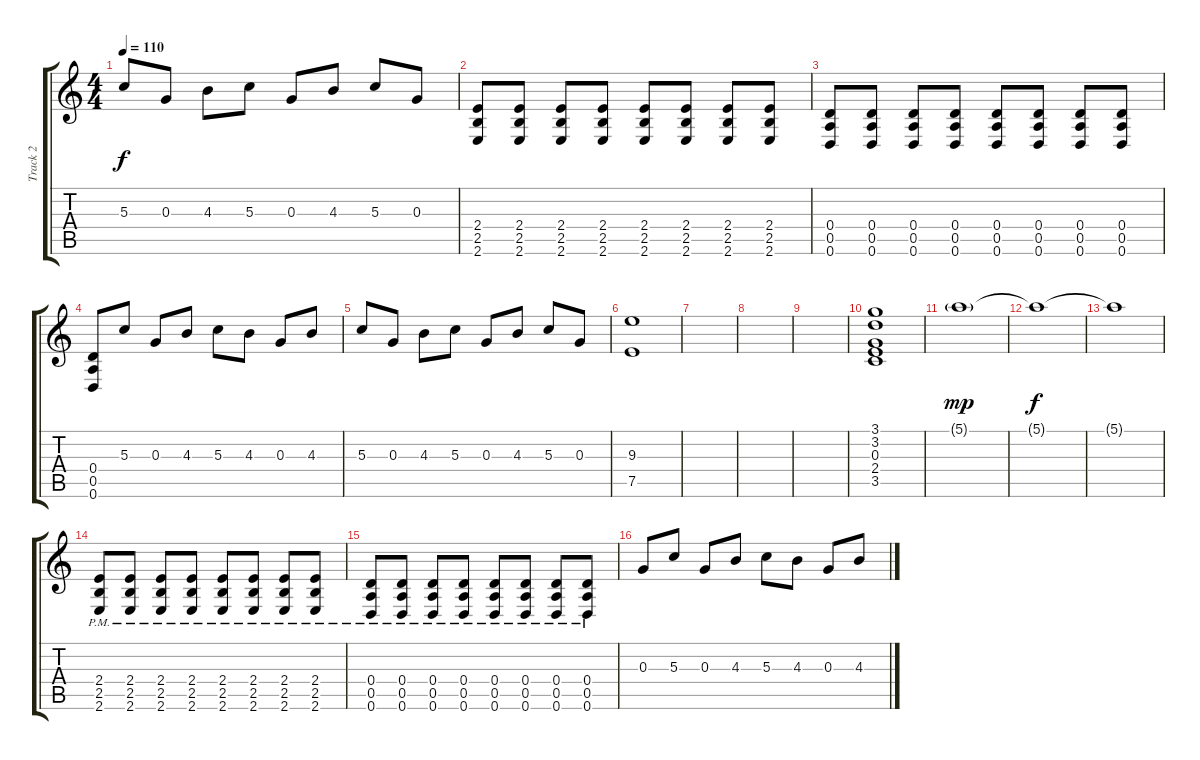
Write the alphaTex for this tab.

\track ("Track 2" "Track 2") {instrument electricguitarclean}
\staff {score tabs}
\tuning (E4 B3 G3 D3 A2 D2) {hide}
\ts (4 4)
\tempo 110
\clef g2
\ks c
5.3.8{dy f} 0.3.8 4.3.8 5.3.8 0.3.8 4.3.8 5.3.8 0.3.8 |
(2.4 2.5 2.6).8 (2.4 2.5 2.6).8 (2.4 2.5 2.6).8 (2.4 2.5 2.6).8 (2.4 2.5 2.6).8 (2.4 2.5 2.6).8 (2.4 2.5 2.6).8 (2.4 2.5 2.6).8 |
(0.4 0.5 0.6).8 (0.4 0.5 0.6).8 (0.4 0.5 0.6).8 (0.4 0.5 0.6).8 (0.4 0.5 0.6).8 (0.4 0.5 0.6).8 (0.4 0.5 0.6).8 (0.4 0.5 0.6).8 |
(0.4 0.5 0.6).8 5.3.8 0.3.8 4.3.8 5.3.8 4.3.8 0.3.8 4.3.8 |
5.3.8 0.3.8 4.3.8 5.3.8 0.3.8 4.3.8 5.3.8 0.3.8 |
(9.3 7.5).1 |
|
|
|
(3.1 3.2 0.3 2.4 3.5).1{volume 4 instrument electricguitarclean} |
5.1{g}.1{dy mp volume 10} |
5.1{t}.1{dy f volume 12} |
5.1{t}.1{volume 16} |
(2.4{pm} 2.5{pm} 2.6{pm}).8{instrument distortionguitar} (2.4{pm} 2.5{pm} 2.6{pm}).8 (2.4{pm} 2.5{pm} 2.6{pm}).8 (2.4{pm} 2.5{pm} 2.6{pm}).8 (2.4{pm} 2.5{pm} 2.6{pm}).8 (2.4{pm} 2.5{pm} 2.6{pm}).8 (2.4{pm} 2.5{pm} 2.6{pm}).8 (2.4{pm} 2.5{pm} 2.6{pm}).8 |
(0.4{pm} 0.5{pm} 0.6{pm}).8 (0.4{pm} 0.5{pm} 0.6{pm}).8 (0.4{pm} 0.5{pm} 0.6{pm}).8 (0.4{pm} 0.5{pm} 0.6{pm}).8 (0.4{pm} 0.5{pm} 0.6{pm}).8 (0.4{pm} 0.5{pm} 0.6{pm}).8 (0.4{pm} 0.5{pm} 0.6{pm}).8 (0.4{pm} 0.5{pm} 0.6{pm}).8 |
0.3.8 5.3.8 0.3.8 4.3.8 5.3.8 4.3.8 0.3.8 4.3.8
